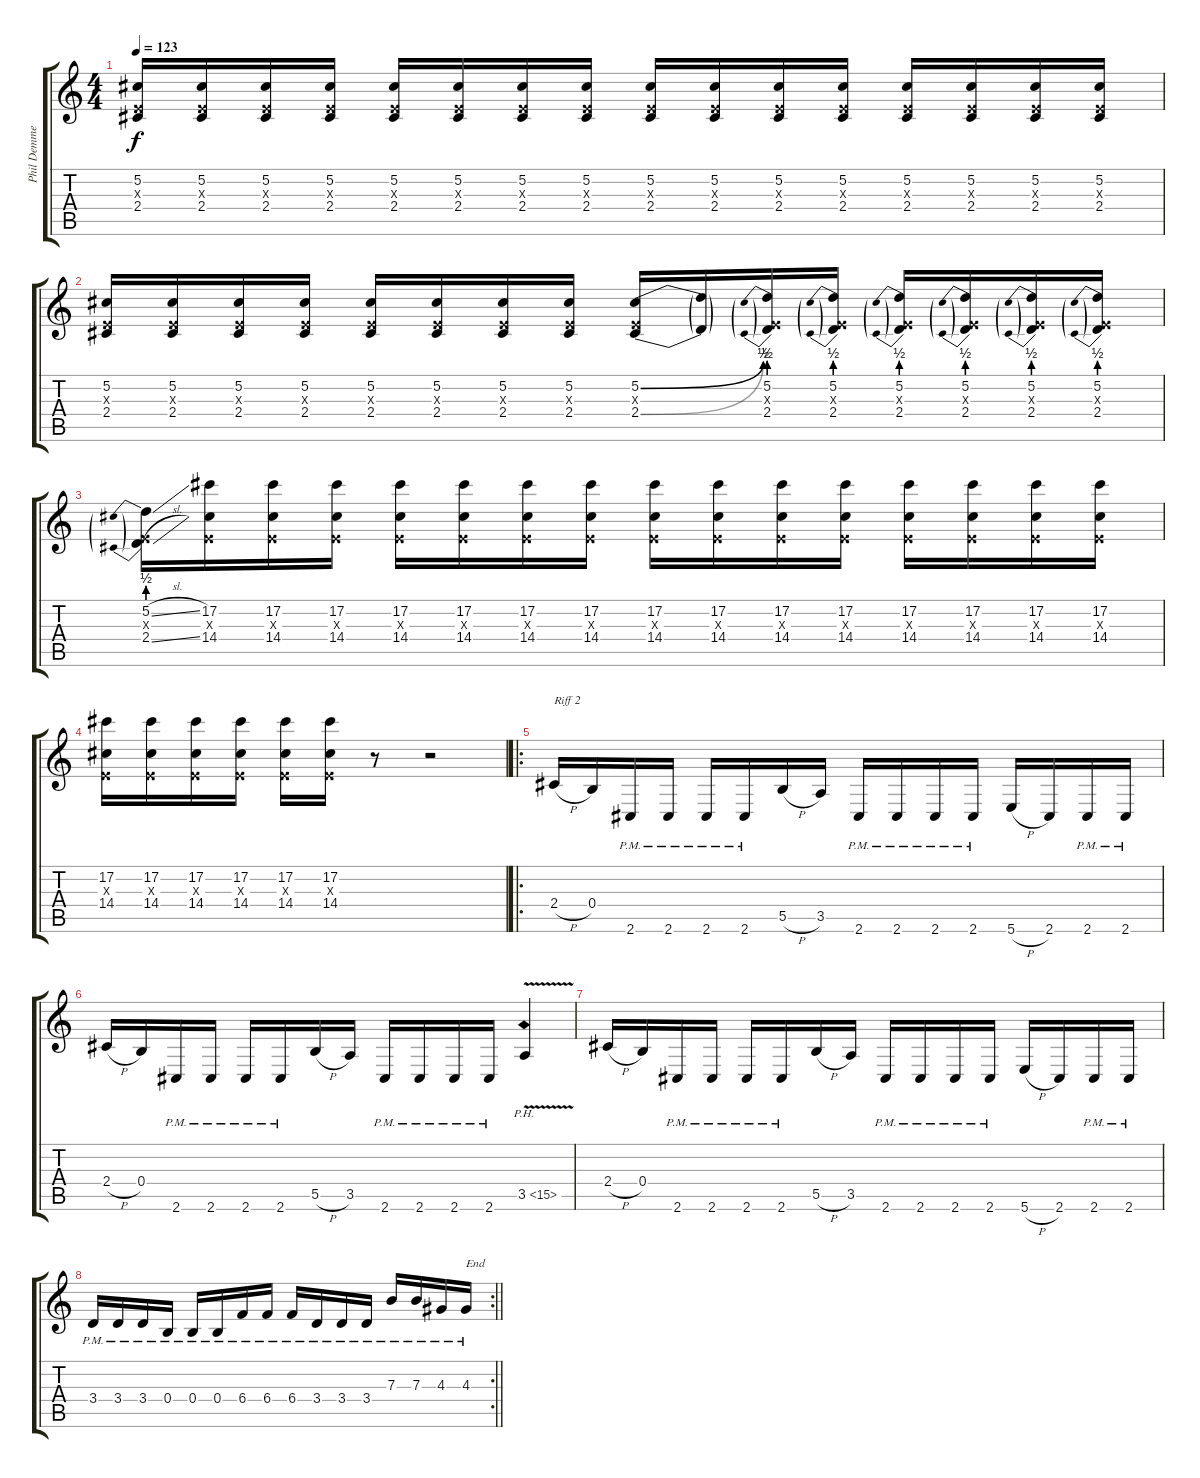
\track ("Phil Demmel" "Phil Demme") {instrument overdrivenguitar}
\staff {score tabs}
\tuning (Db4 Ab3 E3 B2 Gb2 B1) {hide}
\ts (4 4)
\tempo 123
\clef g2
\ks c
(5.2 0.3{x} 2.4).16{dy f} (5.2 0.3{x} 2.4).16 (5.2 0.3{x} 2.4).16 (5.2 0.3{x} 2.4).16 (5.2 0.3{x} 2.4).16 (5.2 0.3{x} 2.4).16 (5.2 0.3{x} 2.4).16 (5.2 0.3{x} 2.4).16 (5.2 0.3{x} 2.4).16 (5.2 0.3{x} 2.4).16 (5.2 0.3{x} 2.4).16 (5.2 0.3{x} 2.4).16 (5.2 0.3{x} 2.4).16 (5.2 0.3{x} 2.4).16 (5.2 0.3{x} 2.4).16 (5.2 0.3{x} 2.4).16 |
(5.2 0.3{x} 2.4).16 (5.2 0.3{x} 2.4).16 (5.2 0.3{x} 2.4).16 (5.2 0.3{x} 2.4).16 (5.2 0.3{x} 2.4).16 (5.2 0.3{x} 2.4).16 (5.2 0.3{x} 2.4).16 (5.2 0.3{x} 2.4).16 (5.2{be (bend 0 0 60 2)} 0.3{x} 2.4{be (bend 0 0 60 2)}).16 (5.2{t} 2.4{t}).16 (5.2{be (prebend 0 2 60 2)} 0.3{x} 2.4{be (prebend 0 2 60 2)}).16 (5.2{be (prebend 0 2 60 2)} 0.3{x} 2.4{be (prebend 0 2 60 2)}).16 (5.2{be (prebend 0 2 60 2)} 0.3{x} 2.4{be (prebend 0 2 60 2)}).16 (5.2{be (prebend 0 2 60 2)} 0.3{x} 2.4{be (prebend 0 2 60 2)}).16 (5.2{be (prebend 0 2 60 2)} 0.3{x} 2.4{be (prebend 0 2 60 2)}).16 (5.2{be (prebend 0 2 60 2)} 0.3{x} 2.4{be (prebend 0 2 60 2)}).16 |
(5.2{be (prebend 0 2 60 2) sl} 0.3{x} 2.4{be (prebend 0 2 60 2) sl}).16 (17.2 0.3{x} 14.4).16 (17.2 0.3{x} 14.4).16 (17.2 0.3{x} 14.4).16 (17.2 0.3{x} 14.4).16 (17.2 0.3{x} 14.4).16 (17.2 0.3{x} 14.4).16 (17.2 0.3{x} 14.4).16 (17.2 0.3{x} 14.4).16 (17.2 0.3{x} 14.4).16 (17.2 0.3{x} 14.4).16 (17.2 0.3{x} 14.4).16 (17.2 0.3{x} 14.4).16 (17.2 0.3{x} 14.4).16 (17.2 0.3{x} 14.4).16 (17.2 0.3{x} 14.4).16 |
(17.2 0.3{x} 14.4).16 (17.2 0.3{x} 14.4).16 (17.2 0.3{x} 14.4).16 (17.2 0.3{x} 14.4).16 (17.2 0.3{x} 14.4).16 (17.2 0.3{x} 14.4).16 r.8 r.2 |
\ro
2.4{h}.16{txt "Riff 2"} 0.4.16 2.6{pm}.16 2.6{pm}.16 2.6{pm}.16 2.6{pm}.16 5.5{h}.16 3.5.16 2.6{pm}.16 2.6{pm}.16 2.6{pm}.16 2.6{pm}.16 5.6{h}.16 2.6.16 2.6{pm}.16 2.6{pm}.16 |
2.4{h}.16 0.4.16 2.6{pm}.16 2.6{pm}.16 2.6{pm}.16 2.6{pm}.16 5.5{h}.16 3.5.16 2.6{pm}.16 2.6{pm}.16 2.6{pm}.16 2.6{pm}.16 3.5{ph 12 v}.4 |
2.4{h}.16 0.4.16 2.6{pm}.16 2.6{pm}.16 2.6{pm}.16 2.6{pm}.16 5.5{h}.16 3.5.16 2.6{pm}.16 2.6{pm}.16 2.6{pm}.16 2.6{pm}.16 5.6{h}.16 2.6.16 2.6{pm}.16 2.6{pm}.16 |
\rc 2
\barLineRight lightlight
3.4{pm}.16 3.4{pm}.16 3.4{pm}.16 0.4{pm}.16 0.4{pm}.16 0.4{pm}.16 6.4{pm}.16 6.4{pm}.16 6.4{pm}.16 3.4{pm}.16 3.4{pm}.16 3.4{pm}.16 7.3{pm}.16 7.3{pm}.16 4.3{pm}.16 4.3{pm}.16{txt "End"}
